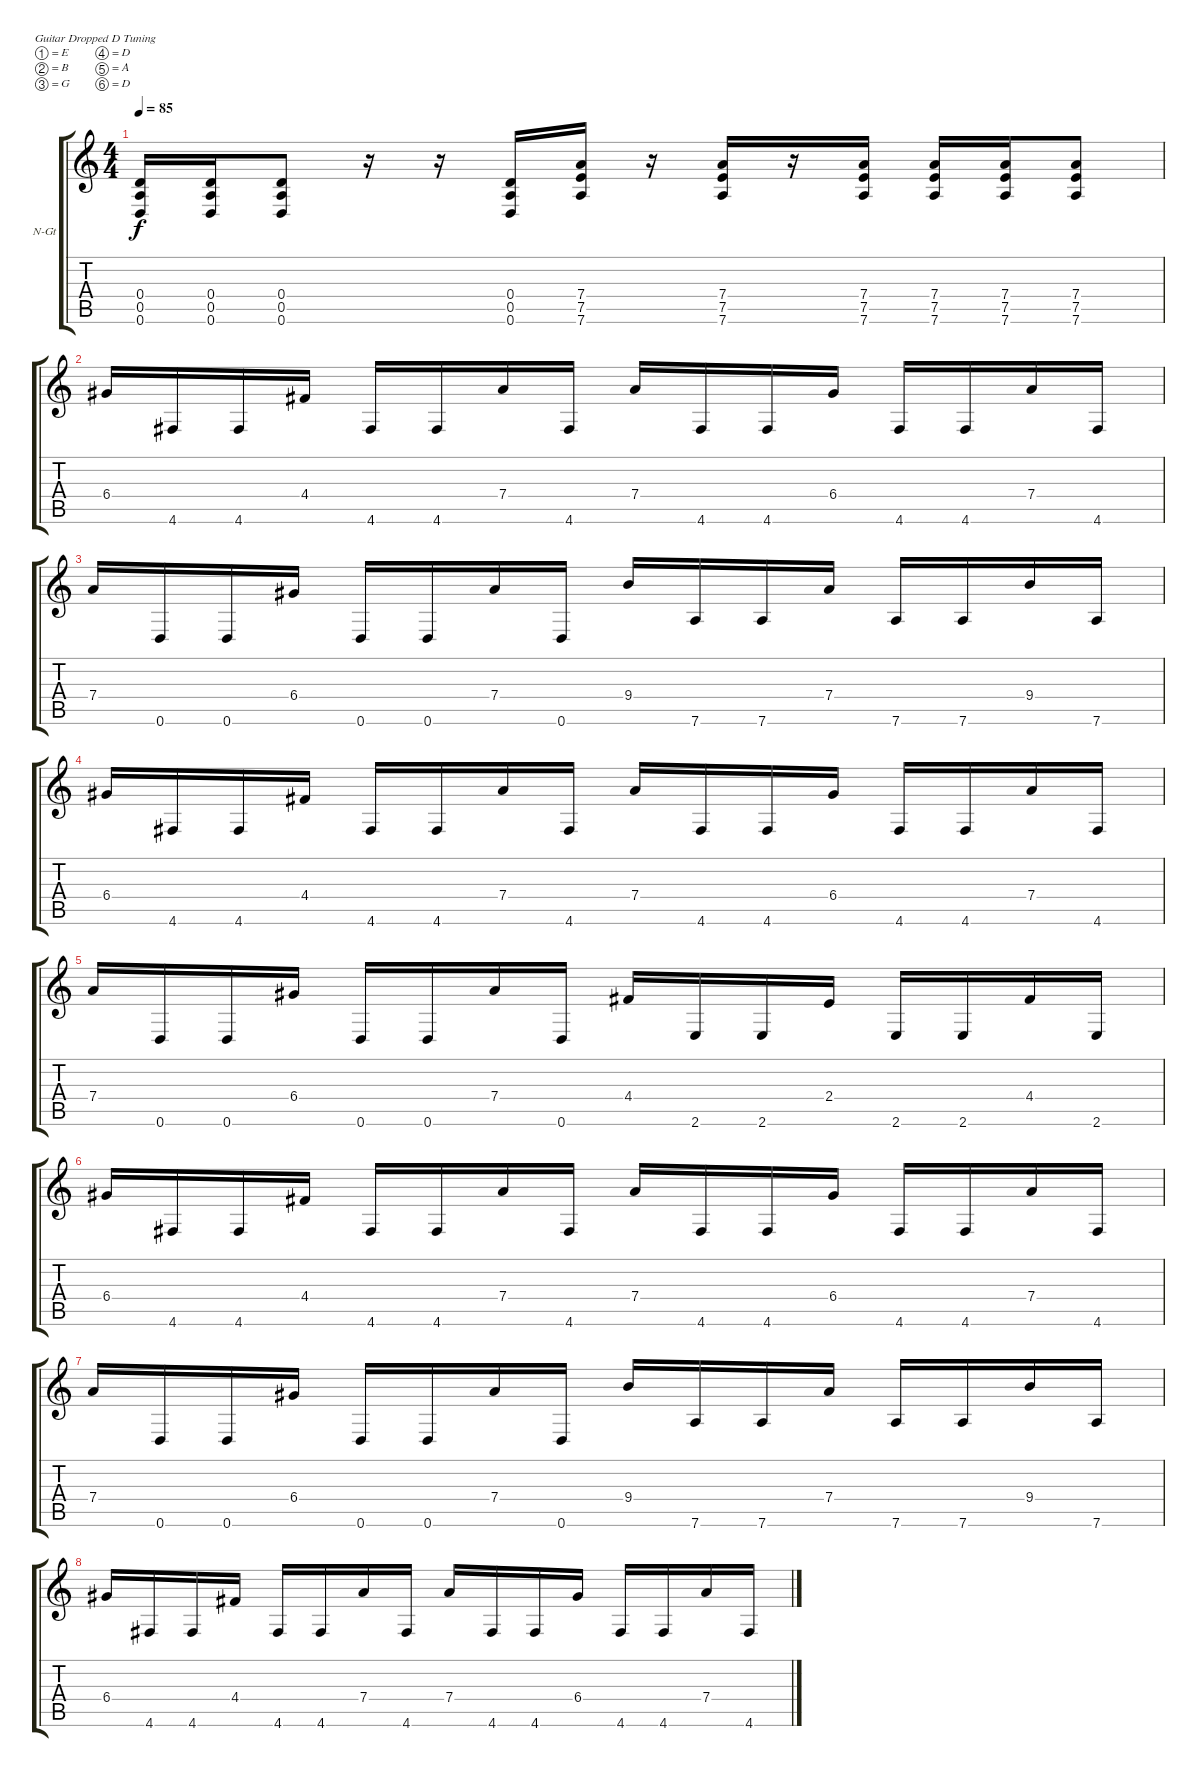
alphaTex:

\defaultSystemsLayout 4
\bracketExtendMode groupsimilarinstruments
\firstSystemTrackNameOrientation horizontal
\otherSystemsTrackNameOrientation horizontal
\track ("Nylon Guitar" "N-Gt") {instrument acousticguitarnylon}
\staff {score tabs}
\tuning (E4 B3 G3 D3 A2 D2)
\ts (4 4)
\tempo 85
\clef g2
\scale
0.333333
\ks c
(0.4 0.5 0.6).16{dy f} (0.4 0.5 0.6).16 (0.4 0.5 0.6).8 r.16 r.16 (0.4 0.5 0.6).16 (7.4 7.5 7.6).16 r.16 (7.4 7.5 7.6).16 r.16 (7.4 7.5 7.6).16 (7.4 7.5 7.6).16 (7.4 7.5 7.6).16 (7.4 7.5 7.6).8 |
\scale
0.333333 6.4.16 4.6.16 4.6.16 4.4.16 4.6.16 4.6.16 7.4.16 4.6.16 7.4.16 4.6.16 4.6.16 6.4.16 4.6.16 4.6.16 7.4.16 4.6.16 |
\scale
0.333333 7.4.16 0.6.16 0.6.16 6.4.16 0.6.16 0.6.16 7.4.16 0.6.16 9.4.16 7.6.16 7.6.16 7.4.16 7.6.16 7.6.16 9.4.16 7.6.16 |
\scale
0.333333 6.4.16 4.6.16 4.6.16 4.4.16 4.6.16 4.6.16 7.4.16 4.6.16 7.4.16 4.6.16 4.6.16 6.4.16 4.6.16 4.6.16 7.4.16 4.6.16 |
\scale
0.333333 7.4.16 0.6.16 0.6.16 6.4.16 0.6.16 0.6.16 7.4.16 0.6.16 4.4.16 2.6.16 2.6.16 2.4.16 2.6.16 2.6.16 4.4.16 2.6.16 |
\scale
0.333333 6.4.16 4.6.16 4.6.16 4.4.16 4.6.16 4.6.16 7.4.16 4.6.16 7.4.16 4.6.16 4.6.16 6.4.16 4.6.16 4.6.16 7.4.16 4.6.16 |
\scale
0.333333 7.4.16 0.6.16 0.6.16 6.4.16 0.6.16 0.6.16 7.4.16 0.6.16 9.4.16 7.6.16 7.6.16 7.4.16 7.6.16 7.6.16 9.4.16 7.6.16 |
\scale
0.333333 6.4.16 4.6.16 4.6.16 4.4.16 4.6.16 4.6.16 7.4.16 4.6.16 7.4.16 4.6.16 4.6.16 6.4.16 4.6.16 4.6.16 7.4.16 4.6.16
